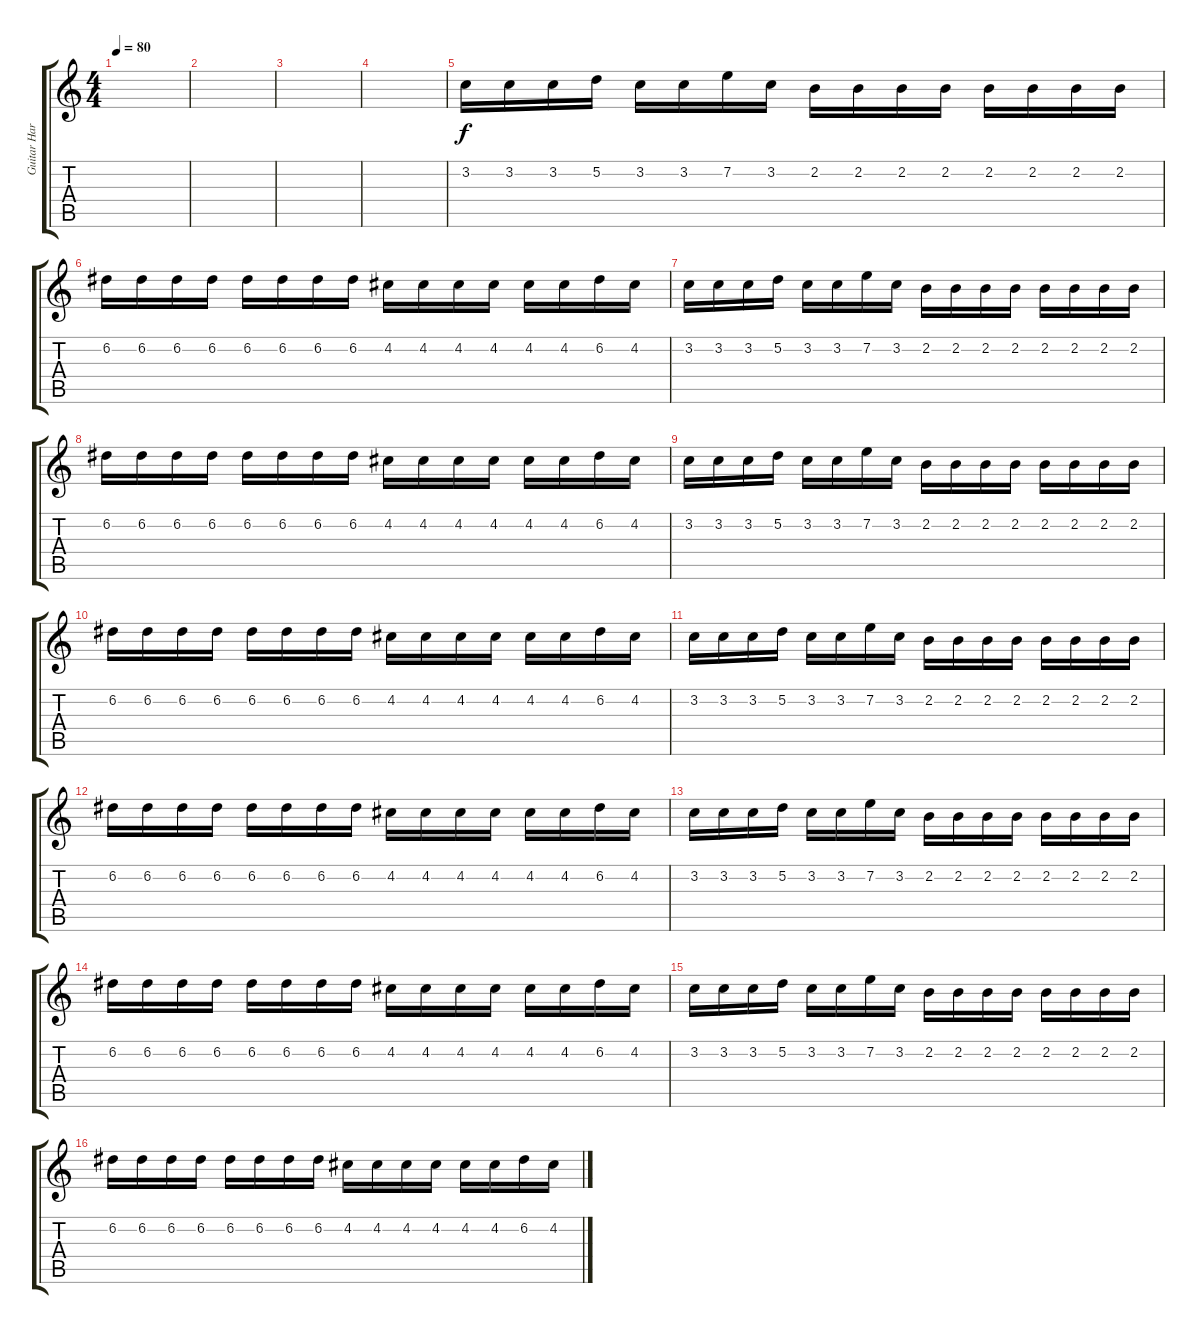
\track ("Guitar Harmonics" "Guitar Har") {instrument guitarharmonics}
\staff {score tabs}
\tuning (D4 A3 F3 C3 G2 C2) {hide}
\ts (4 4)
\tempo 80
\clef g2
\ks c
|
|
|
|
3.2.16 3.2.16 3.2.16 5.2.16 3.2.16 3.2.16 7.2.16 3.2.16 2.2.16 2.2.16 2.2.16 2.2.16 2.2.16 2.2.16 2.2.16 2.2.16 |
6.2.16 6.2.16 6.2.16 6.2.16 6.2.16 6.2.16 6.2.16 6.2.16 4.2.16 4.2.16 4.2.16 4.2.16 4.2.16 4.2.16 6.2.16 4.2.16 |
3.2.16 3.2.16 3.2.16 5.2.16 3.2.16 3.2.16 7.2.16 3.2.16 2.2.16 2.2.16 2.2.16 2.2.16 2.2.16 2.2.16 2.2.16 2.2.16 |
6.2.16 6.2.16 6.2.16 6.2.16 6.2.16 6.2.16 6.2.16 6.2.16 4.2.16 4.2.16 4.2.16 4.2.16 4.2.16 4.2.16 6.2.16 4.2.16 |
3.2.16 3.2.16 3.2.16 5.2.16 3.2.16 3.2.16 7.2.16 3.2.16 2.2.16 2.2.16 2.2.16 2.2.16 2.2.16 2.2.16 2.2.16 2.2.16 |
6.2.16 6.2.16 6.2.16 6.2.16 6.2.16 6.2.16 6.2.16 6.2.16 4.2.16 4.2.16 4.2.16 4.2.16 4.2.16 4.2.16 6.2.16 4.2.16 |
3.2.16 3.2.16 3.2.16 5.2.16 3.2.16 3.2.16 7.2.16 3.2.16 2.2.16 2.2.16 2.2.16 2.2.16 2.2.16 2.2.16 2.2.16 2.2.16 |
6.2.16 6.2.16 6.2.16 6.2.16 6.2.16 6.2.16 6.2.16 6.2.16 4.2.16 4.2.16 4.2.16 4.2.16 4.2.16 4.2.16 6.2.16 4.2.16 |
3.2.16 3.2.16 3.2.16 5.2.16 3.2.16 3.2.16 7.2.16 3.2.16 2.2.16 2.2.16 2.2.16 2.2.16 2.2.16 2.2.16 2.2.16 2.2.16 |
6.2.16 6.2.16 6.2.16 6.2.16 6.2.16 6.2.16 6.2.16 6.2.16 4.2.16 4.2.16 4.2.16 4.2.16 4.2.16 4.2.16 6.2.16 4.2.16 |
3.2.16 3.2.16 3.2.16 5.2.16 3.2.16 3.2.16 7.2.16 3.2.16 2.2.16 2.2.16 2.2.16 2.2.16 2.2.16 2.2.16 2.2.16 2.2.16 |
6.2.16 6.2.16 6.2.16 6.2.16 6.2.16 6.2.16 6.2.16 6.2.16 4.2.16 4.2.16 4.2.16 4.2.16 4.2.16 4.2.16 6.2.16 4.2.16
